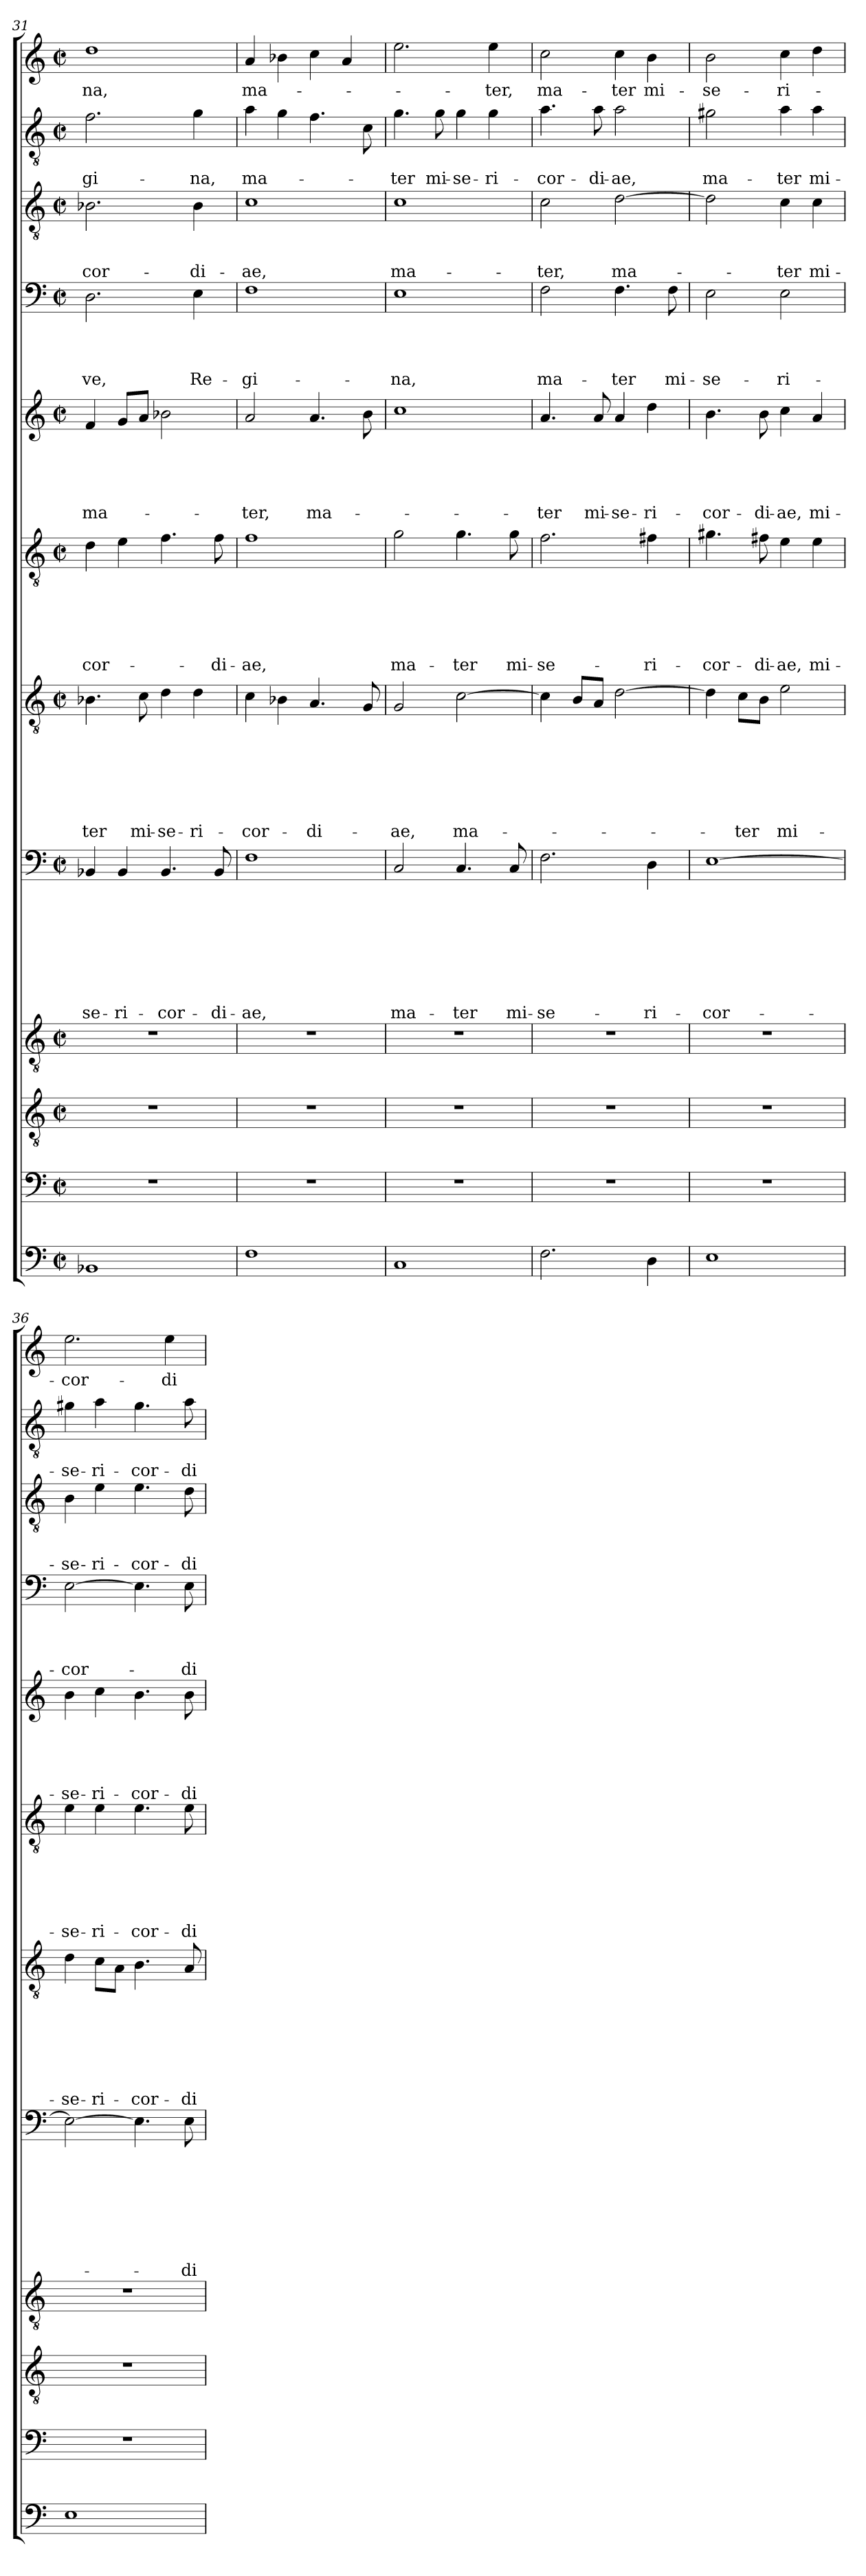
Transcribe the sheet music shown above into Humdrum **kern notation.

**kern	**kern	**kern	**kern	**kern	**text	**text	**text	**text	**text	**text	**text	**text	**kern	**text	**text	**text	**text	**text	**text	**text	**kern	**text	**text	**text	**text	**text	**text	**kern	**text	**text	**text	**text	**text	**kern	**text	**text	**text	**text	**kern	**text	**text	**text	**kern	**text	**text	**kern	**text
*part12	*part11	*part10	*part9	*part8	*part8	*part8	*part8	*part8	*part8	*part8	*part8	*part8	*part7	*part7	*part7	*part7	*part7	*part7	*part7	*part7	*part6	*part6	*part6	*part6	*part6	*part6	*part6	*part5	*part5	*part5	*part5	*part5	*part5	*part4	*part4	*part4	*part4	*part4	*part3	*part3	*part3	*part3	*part2	*part2	*part2	*part1	*part1
*staff12	*staff11	*staff10	*staff9	*staff8	*staff8	*staff8	*staff8	*staff8	*staff8	*staff8	*staff8	*staff8	*staff7	*staff7	*staff7	*staff7	*staff7	*staff7	*staff7	*staff7	*staff6	*staff6	*staff6	*staff6	*staff6	*staff6	*staff6	*staff5	*staff5	*staff5	*staff5	*staff5	*staff5	*staff4	*staff4	*staff4	*staff4	*staff4	*staff3	*staff3	*staff3	*staff3	*staff2	*staff2	*staff2	*staff1	*staff1
!!LO:LB:g=z
*clefF4	*clefF4	*clefGv2	*clefGv2	*clefF4	*	*	*	*	*	*	*	*	*clefGv2	*	*	*	*	*	*	*	*clefGv2	*	*	*	*	*	*	*clefG2	*	*	*	*	*	*clefF4	*	*	*	*	*clefGv2	*	*	*	*clefGv2	*	*	*clefG2	*
*k[]	*k[]	*k[]	*k[]	*k[]	*	*	*	*	*	*	*	*	*k[]	*	*	*	*	*	*	*	*k[]	*	*	*	*	*	*	*k[]	*	*	*	*	*	*k[]	*	*	*	*	*k[]	*	*	*	*k[]	*	*	*k[]	*
*C:	*C:	*C:	*C:	*C:	*	*	*	*	*	*	*	*	*C:	*	*	*	*	*	*	*	*C:	*	*	*	*	*	*	*C:	*	*	*	*	*	*C:	*	*	*	*	*C:	*	*	*	*C:	*	*	*C:	*
*M2/2	*M2/2	*M2/2	*M2/2	*M2/2	*	*	*	*	*	*	*	*	*M2/2	*	*	*	*	*	*	*	*M2/2	*	*	*	*	*	*	*M2/2	*	*	*	*	*	*M2/2	*	*	*	*	*M2/2	*	*	*	*M2/2	*	*	*M2/2	*
*met(c|)	*met(c|)	*met(c|)	*met(c|)	*met(c|)	*	*	*	*	*	*	*	*	*met(c|)	*	*	*	*	*	*	*	*met(c|)	*	*	*	*	*	*	*met(c|)	*	*	*	*	*	*met(c|)	*	*	*	*	*met(c|)	*	*	*	*met(c|)	*	*	*met(c|)	*
=31	=31	=31	=31	=31	=31	=31	=31	=31	=31	=31	=31	=31	=31	=31	=31	=31	=31	=31	=31	=31	=31	=31	=31	=31	=31	=31	=31	=31	=31	=31	=31	=31	=31	=31	=31	=31	=31	=31	=31	=31	=31	=31	=31	=31	=31	=31	=31
1BB-X	1r	1r	1r	4BB-X/	.	.	.	.	.	.	.	-se-	4.B-X\	.	.	.	.	.	.	-ter	4d\	.	.	.	.	.	-cor-	4f/	.	.	.	.	ma-	2.D\	.	.	.	-ve,	2.B-X\	.	.	-cor-	2.f\	.	-gi-	1dd	-na,
.	.	.	.	4BB-/	.	.	.	.	.	.	.	-ri-	.	.	.	.	.	.	.	.	4e\	.	.	.	.	.	.	8g/L	.	.	.	.	.	.	.	.	.	.	.	.	.	.	.	.	.	.	.
.	.	.	.	.	.	.	.	.	.	.	.	.	8c\	.	.	.	.	.	.	mi-	.	.	.	.	.	.	.	8a/J	.	.	.	.	.	.	.	.	.	.	.	.	.	.	.	.	.	.	.
.	.	.	.	4.BB-/	.	.	.	.	.	.	.	-cor-	4d\	.	.	.	.	.	.	-se-	4.f\	.	.	.	.	.	.	2b-X\	.	.	.	.	.	.	.	.	.	.	.	.	.	.	.	.	.	.	.
.	.	.	.	.	.	.	.	.	.	.	.	.	4d\	.	.	.	.	.	.	-ri-	.	.	.	.	.	.	.	.	.	.	.	.	.	4E\	.	.	.	Re-	4B-\	.	.	-di-	4g\	.	-na,	.	.
.	.	.	.	8BB-/	.	.	.	.	.	.	.	-di-	.	.	.	.	.	.	.	.	8f\	.	.	.	.	.	-di-	.	.	.	.	.	.	.	.	.	.	.	.	.	.	.	.	.	.	.	.
=32	=32	=32	=32	=32	=32	=32	=32	=32	=32	=32	=32	=32	=32	=32	=32	=32	=32	=32	=32	=32	=32	=32	=32	=32	=32	=32	=32	=32	=32	=32	=32	=32	=32	=32	=32	=32	=32	=32	=32	=32	=32	=32	=32	=32	=32	=32	=32
1F	1r	1r	1r	1F	.	.	.	.	.	.	.	-ae,	4c\	.	.	.	.	.	.	-cor-	1f	.	.	.	.	.	-ae,	2a/	.	.	.	.	-ter,	1F	.	.	.	-gi-	1c	.	.	-ae,	4a\	.	ma-	4a/	ma-
.	.	.	.	.	.	.	.	.	.	.	.	.	4B-X\	.	.	.	.	.	.	.	.	.	.	.	.	.	.	.	.	.	.	.	.	.	.	.	.	.	.	.	.	.	4g\	.	.	4b-X\	.
.	.	.	.	.	.	.	.	.	.	.	.	.	4.A/	.	.	.	.	.	.	-di-	.	.	.	.	.	.	.	4.a/	.	.	.	.	ma-	.	.	.	.	.	.	.	.	.	4.f\	.	.	4cc\	.
.	.	.	.	.	.	.	.	.	.	.	.	.	.	.	.	.	.	.	.	.	.	.	.	.	.	.	.	.	.	.	.	.	.	.	.	.	.	.	.	.	.	.	.	.	.	4a/	.
.	.	.	.	.	.	.	.	.	.	.	.	.	8G/	.	.	.	.	.	.	.	.	.	.	.	.	.	.	8b\	.	.	.	.	.	.	.	.	.	.	.	.	.	.	8c\	.	.	.	.
=33	=33	=33	=33	=33	=33	=33	=33	=33	=33	=33	=33	=33	=33	=33	=33	=33	=33	=33	=33	=33	=33	=33	=33	=33	=33	=33	=33	=33	=33	=33	=33	=33	=33	=33	=33	=33	=33	=33	=33	=33	=33	=33	=33	=33	=33	=33	=33
1C	1r	1r	1r	2C/	.	.	.	.	.	.	.	ma-	2G/	.	.	.	.	.	.	-ae,	2g\	.	.	.	.	.	ma-	1cc	.	.	.	.	.	1E	.	.	.	-na,	1c	.	.	ma-	4.g\	.	-ter	2.ee\	.
.	.	.	.	.	.	.	.	.	.	.	.	.	.	.	.	.	.	.	.	.	.	.	.	.	.	.	.	.	.	.	.	.	.	.	.	.	.	.	.	.	.	.	8g\	.	mi-	.	.
.	.	.	.	4.C/	.	.	.	.	.	.	.	-ter	[2c\	.	.	.	.	.	.	ma-	4.g\	.	.	.	.	.	-ter	.	.	.	.	.	.	.	.	.	.	.	.	.	.	.	4g\	.	-se-	.	.
.	.	.	.	.	.	.	.	.	.	.	.	.	.	.	.	.	.	.	.	.	.	.	.	.	.	.	.	.	.	.	.	.	.	.	.	.	.	.	.	.	.	.	4g\	.	-ri-	4ee\	-ter,
.	.	.	.	8C/	.	.	.	.	.	.	.	mi-	.	.	.	.	.	.	.	.	8g\	.	.	.	.	.	mi-	.	.	.	.	.	.	.	.	.	.	.	.	.	.	.	.	.	.	.	.
=34	=34	=34	=34	=34	=34	=34	=34	=34	=34	=34	=34	=34	=34	=34	=34	=34	=34	=34	=34	=34	=34	=34	=34	=34	=34	=34	=34	=34	=34	=34	=34	=34	=34	=34	=34	=34	=34	=34	=34	=34	=34	=34	=34	=34	=34	=34	=34
2.F\	1r	1r	1r	2.F\	.	.	.	.	.	.	.	-se-	4c\]	.	.	.	.	.	.	.	2.f\	.	.	.	.	.	-se-	4.a/	.	.	.	.	-ter	2F\	.	.	.	ma-	2c\	.	.	-ter,	4.a\	.	-cor-	2cc\	ma-
.	.	.	.	.	.	.	.	.	.	.	.	.	8B/L	.	.	.	.	.	.	.	.	.	.	.	.	.	.	.	.	.	.	.	.	.	.	.	.	.	.	.	.	.	.	.	.	.	.
.	.	.	.	.	.	.	.	.	.	.	.	.	8A/J	.	.	.	.	.	.	.	.	.	.	.	.	.	.	8a/	.	.	.	.	mi-	.	.	.	.	.	.	.	.	.	8a\	.	-di-	.	.
.	.	.	.	.	.	.	.	.	.	.	.	.	[2d\	.	.	.	.	.	.	.	.	.	.	.	.	.	.	4a/	.	.	.	.	-se-	4.F\	.	.	.	-ter	[2d\	.	.	ma-	2a\	.	-ae,	4cc\	-ter
4D\	.	.	.	4D\	.	.	.	.	.	.	.	-ri-	.	.	.	.	.	.	.	.	4f#X\	.	.	.	.	.	-ri-	4dd\	.	.	.	.	-ri-	.	.	.	.	.	.	.	.	.	.	.	.	4b\	mi-
.	.	.	.	.	.	.	.	.	.	.	.	.	.	.	.	.	.	.	.	.	.	.	.	.	.	.	.	.	.	.	.	.	.	8F\	.	.	.	mi-	.	.	.	.	.	.	.	.	.
=35	=35	=35	=35	=35	=35	=35	=35	=35	=35	=35	=35	=35	=35	=35	=35	=35	=35	=35	=35	=35	=35	=35	=35	=35	=35	=35	=35	=35	=35	=35	=35	=35	=35	=35	=35	=35	=35	=35	=35	=35	=35	=35	=35	=35	=35	=35	=35
1E	1r	1r	1r	[1E	.	.	.	.	.	.	.	-cor-	4d\]	.	.	.	.	.	.	.	4.g#X\	.	.	.	.	.	-cor-	4.b\	.	.	.	.	-cor-	2E\	.	.	.	-se-	2d\]	.	.	.	2g#X\	.	ma-	2b\	-se-
.	.	.	.	.	.	.	.	.	.	.	.	.	8c\L	.	.	.	.	.	.	-ter	.	.	.	.	.	.	.	.	.	.	.	.	.	.	.	.	.	.	.	.	.	.	.	.	.	.	.
.	.	.	.	.	.	.	.	.	.	.	.	.	8B\J	.	.	.	.	.	.	.	8f#X\	.	.	.	.	.	-di-	8b\	.	.	.	.	-di-	.	.	.	.	.	.	.	.	.	.	.	.	.	.
.	.	.	.	.	.	.	.	.	.	.	.	.	2e\	.	.	.	.	.	.	mi-	4e\	.	.	.	.	.	-ae,	4cc\	.	.	.	.	-ae,	2E\	.	.	.	-ri-	4c\	.	.	-ter	4a\	.	-ter	4cc\	-ri-
.	.	.	.	.	.	.	.	.	.	.	.	.	.	.	.	.	.	.	.	.	4e\	.	.	.	.	.	mi-	4a/	.	.	.	.	mi-	.	.	.	.	.	4c\	.	.	mi-	4a\	.	mi-	4dd\	.
=36	=36	=36	=36	=36	=36	=36	=36	=36	=36	=36	=36	=36	=36	=36	=36	=36	=36	=36	=36	=36	=36	=36	=36	=36	=36	=36	=36	=36	=36	=36	=36	=36	=36	=36	=36	=36	=36	=36	=36	=36	=36	=36	=36	=36	=36	=36	=36
1E	1r	1r	1r	2E\_	.	.	.	.	.	.	.	.	4d\	.	.	.	.	.	.	-se-	4e\	.	.	.	.	.	-se-	4b\	.	.	.	.	-se-	[2E\	.	.	.	-cor-	4B\	.	.	-se-	4g#X\	.	-se-	2.ee\	-cor-
.	.	.	.	.	.	.	.	.	.	.	.	.	8c\L	.	.	.	.	.	.	-ri-	4e\	.	.	.	.	.	-ri-	4cc\	.	.	.	.	-ri-	.	.	.	.	.	4e\	.	.	-ri-	4a\	.	-ri-	.	.
.	.	.	.	.	.	.	.	.	.	.	.	.	8A\J	.	.	.	.	.	.	.	.	.	.	.	.	.	.	.	.	.	.	.	.	.	.	.	.	.	.	.	.	.	.	.	.	.	.
.	.	.	.	4.E\]	.	.	.	.	.	.	.	.	4.B\	.	.	.	.	.	.	-cor-	4.e\	.	.	.	.	.	-cor-	4.b\	.	.	.	.	-cor-	4.E\]	.	.	.	.	4.e\	.	.	-cor-	4.g#\	.	-cor-	.	.
.	.	.	.	.	.	.	.	.	.	.	.	.	.	.	.	.	.	.	.	.	.	.	.	.	.	.	.	.	.	.	.	.	.	.	.	.	.	.	.	.	.	.	.	.	.	4ee\	-di-
.	.	.	.	8E\	.	.	.	.	.	.	.	-di-	8A/	.	.	.	.	.	.	-di-	8e\	.	.	.	.	.	-di-	8b\	.	.	.	.	-di-	8E\	.	.	.	-di-	8d\	.	.	-di-	8a\	.	-di-	.	.
=	=	=	=	=	=	=	=	=	=	=	=	=	=	=	=	=	=	=	=	=	=	=	=	=	=	=	=	=	=	=	=	=	=	=	=	=	=	=	=	=	=	=	=	=	=	=	=
*-	*-	*-	*-	*-	*-	*-	*-	*-	*-	*-	*-	*-	*-	*-	*-	*-	*-	*-	*-	*-	*-	*-	*-	*-	*-	*-	*-	*-	*-	*-	*-	*-	*-	*-	*-	*-	*-	*-	*-	*-	*-	*-	*-	*-	*-	*-	*-
